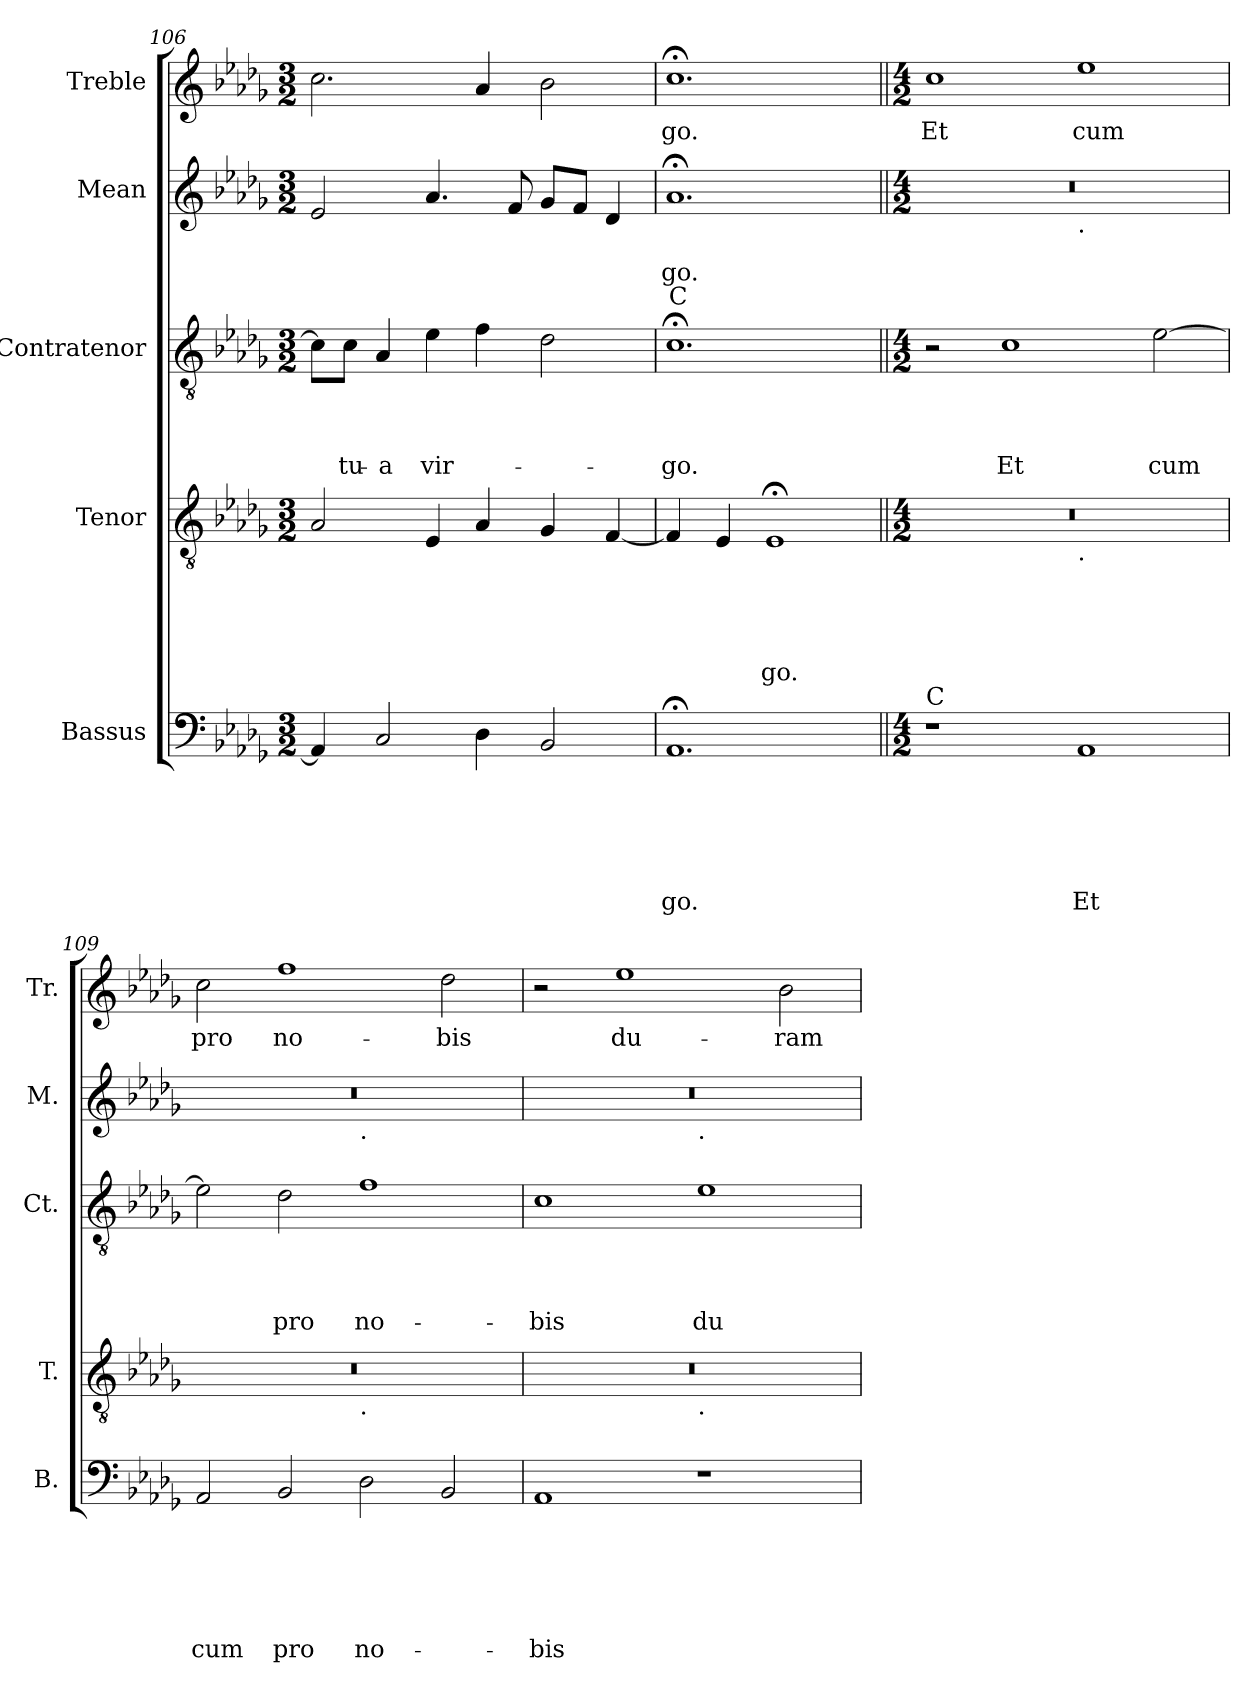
**kern	**text	**text	**text	**text	**text	**text	**kern	**text	**text	**text	**text	**text	**kern	**text	**text	**text	**text	**kern	**text	**text	**text	**kern	**text
*part5	*part5	*part5	*part5	*part5	*part5	*part5	*part4	*part4	*part4	*part4	*part4	*part4	*part3	*part3	*part3	*part3	*part3	*part2	*part2	*part2	*part2	*part1	*part1
*staff5	*staff5	*staff5	*staff5	*staff5	*staff5	*staff5	*staff4	*staff4	*staff4	*staff4	*staff4	*staff4	*staff3	*staff3	*staff3	*staff3	*staff3	*staff2	*staff2	*staff2	*staff2	*staff1	*staff1
*I"Bassus	*	*	*	*	*	*	*I"Tenor	*	*	*	*	*	*I"Contratenor	*	*	*	*	*I"Mean	*	*	*	*I"Treble	*
*I'B.	*	*	*	*	*	*	*I'T.	*	*	*	*	*	*I'Ct.	*	*	*	*	*I'M.	*	*	*	*I'Tr.	*
*clefF4	*	*	*	*	*	*	*clefGv2	*	*	*	*	*	*clefGv2	*	*	*	*	*clefG2	*	*	*	*clefG2	*
*k[b-e-a-d-g-]	*	*	*	*	*	*	*k[b-e-a-d-g-]	*	*	*	*	*	*k[b-e-a-d-g-]	*	*	*	*	*k[b-e-a-d-g-]	*	*	*	*k[b-e-a-d-g-]	*
*D-:	*	*	*	*	*	*	*D-:	*	*	*	*	*	*D-:	*	*	*	*	*D-:	*	*	*	*D-:	*
*M3/2	*	*	*	*	*	*	*M3/2	*	*	*	*	*	*M3/2	*	*	*	*	*M3/2	*	*	*	*M3/2	*
=106	=106	=106	=106	=106	=106	=106	=106	=106	=106	=106	=106	=106	=106	=106	=106	=106	=106	=106	=106	=106	=106	=106	=106
4AA-/]	.	.	.	.	.	.	2A-/	.	.	.	.	.	8c\L]	.	.	.	.	2e-/	.	.	.	2.cc\	.
!	!	!	!	!	!	!	!	!	!	!	!	!	!	!	!	!	!LO:LY:b	!	!	!	!	!	!
.	.	.	.	.	.	.	.	.	.	.	.	.	8c\J	.	.	.	-tu-	.	.	.	.	.	.
!	!	!	!	!	!	!	!	!	!	!	!	!	!	!	!	!	!LO:LY:b:rj	!	!	!	!	!	!
2C/	.	.	.	.	.	.	.	.	.	.	.	.	4A-/	.	.	.	-a	.	.	.	.	.	.
!	!	!	!	!	!	!	!	!	!	!	!	!	!	!	!	!	!LO:LY:b	!	!	!	!	!	!
.	.	.	.	.	.	.	4E-/	.	.	.	.	.	4e-\	.	.	.	vir-	4.a-/	.	.	.	.	.
4D-\	.	.	.	.	.	.	4A-/	.	.	.	.	.	4f\	.	.	.	.	.	.	.	.	4a-/	.
.	.	.	.	.	.	.	.	.	.	.	.	.	.	.	.	.	.	8f/	.	.	.	.	.
2BB-/	.	.	.	.	.	.	4G-/	.	.	.	.	.	2d-\	.	.	.	.	8g-/L	.	.	.	2b-\	.
.	.	.	.	.	.	.	.	.	.	.	.	.	.	.	.	.	.	8f/J	.	.	.	.	.
.	.	.	.	.	.	.	[>4F/	.	.	.	.	.	.	.	.	.	.	4d-/	.	.	.	.	.
!!LO:PB:g=z
=107	=107	=107	=107	=107	=107	=107	=107	=107	=107	=107	=107	=107	=107	=107	=107	=107	=107	=107	=107	=107	=107	=107	=107
!	!	!	!	!	!	!LO:LY:b	!	!	!	!	!	!	!	!	!	!	!LO:LY:b	!	!	!LO:LY:b	!LO:LY:b	!	!LO:LY:b
1.AA-;	.	.	.	.	.	-go.	4F/]	.	.	.	.	.	1.c;<	.	.	.	-go.	1.a-;	.	-go.	C	1.cc;<	-go.
.	.	.	.	.	.	.	4E-/	.	.	.	.	.	.	.	.	.	.	.	.	.	.	.	.
!	!	!	!	!	!	!	!	!	!	!	!	!LO:LY:b	!	!	!	!	!	!	!	!	!	!	!
.	.	.	.	.	.	.	1E-;	.	.	.	.	-go.	.	.	.	.	.	.	.	.	.	.	.
=108||	=108||	=108||	=108||	=108||	=108||	=108||	=108||	=108||	=108||	=108||	=108||	=108||	=108||	=108||	=108||	=108||	=108||	=108||	=108||	=108||	=108||	=108||	=108||
*M4/2	*	*	*	*	*	*	*M4/2	*	*	*	*	*	*M4/2	*	*	*	*	*M4/2	*	*	*	*M4/2	*
!	!	!	!	!	!	!	!	!	!	!	!	!	!	!	!	!	!	!LO:TX:a:t=C	!	!	!	!	!
!	!	!	!	!	!	!	!LO:TX:a:t=C	!	!	!	!	!	!	!	!	!	!	!	!	!	!	!	!
!LO:TX:a:t=C	!	!	!	!	!	!	!	!	!	!	!	!	!	!	!	!	!	!	!	!	!	!	!
!	!	!	!	!	!	!	!	!	!	!	!	!	!	!	!	!	!	!	!	!	!	!	!LO:LY:b
*	*	*	*	*	*	*	*^	*	*	*	*	*	*	*	*	*	*	*^	*	*	*	*	*
1r	.	.	.	.	.	.	0r	1ryy	.	.	.	.	.	2r	.	.	.	.	0r	1ryy	.	.	.	1cc	Et
!	!	!	!	!	!	!	!	!	!	!	!	!	!	!	!	!	!	!LO:LY:b	!	!	!	!	!	!	!
.	.	.	.	.	.	.	.	.	.	.	.	.	.	1c	.	.	.	Et	.	.	.	.	.	.	.
!	!	!	!	!	!	!	!	!	!	!	!	!	!	!	!	!	!	!	!	!LO:TX:b:t=.	!	!	!	!	!
!	!	!	!	!	!	!	!	!LO:TX:b:t=.	!	!	!	!	!	!	!	!	!	!	!	!	!	!	!	!	!
!	!	!	!	!	!	!LO:LY:b	!	!	!	!	!	!	!	!	!	!	!	!	!	!	!	!	!	!	!LO:LY:b
1AA-	.	.	.	.	.	Et	.	1ryy	.	.	.	.	.	.	.	.	.	.	.	1ryy	.	.	.	1ee-	cum
!	!	!	!	!	!	!	!	!	!	!	!	!	!	!	!	!	!	!LO:LY:b	!	!	!	!	!	!	!
.	.	.	.	.	.	.	.	.	.	.	.	.	.	[>2e-\	.	.	.	cum	.	.	.	.	.	.	.
=109	=109	=109	=109	=109	=109	=109	=109	=109	=109	=109	=109	=109	=109	=109	=109	=109	=109	=109	=109	=109	=109	=109	=109	=109	=109
!	!	!	!	!	!	!LO:LY:b	!	!	!	!	!	!	!	!	!	!	!	!	!	!	!	!	!	!	!LO:LY:b
2AA-/	.	.	.	.	.	cum	0r	1ryy	.	.	.	.	.	2e-\]	.	.	.	.	0r	1ryy	.	.	.	2cc\	pro
!	!	!	!	!	!	!LO:LY:b	!	!	!	!	!	!	!	!	!	!	!	!LO:LY:b	!	!	!	!	!	!	!LO:LY:b
2BB-/	.	.	.	.	.	pro	.	.	.	.	.	.	.	2d-\	.	.	.	pro	.	.	.	.	.	1ff	no-
!	!	!	!	!	!	!	!	!	!	!	!	!	!	!	!	!	!	!	!	!LO:TX:b:t=.	!	!	!	!	!
!	!	!	!	!	!	!	!	!LO:TX:b:t=.	!	!	!	!	!	!	!	!	!	!	!	!	!	!	!	!	!
!	!	!	!	!	!	!LO:LY:b	!	!	!	!	!	!	!	!	!	!	!	!LO:LY:b	!	!	!	!	!	!	!
2D-\	.	.	.	.	.	no-	.	1ryy	.	.	.	.	.	1f	.	.	.	no-	.	1ryy	.	.	.	.	.
!	!	!	!	!	!	!	!	!	!	!	!	!	!	!	!	!	!	!	!	!	!	!	!	!	!LO:LY:b
2BB-/	.	.	.	.	.	.	.	.	.	.	.	.	.	.	.	.	.	.	.	.	.	.	.	2dd-\	-bis
=110	=110	=110	=110	=110	=110	=110	=110	=110	=110	=110	=110	=110	=110	=110	=110	=110	=110	=110	=110	=110	=110	=110	=110	=110	=110
!	!	!	!	!	!	!LO:LY:b	!	!	!	!	!	!	!	!	!	!	!	!LO:LY:b	!	!	!	!	!	!	!
1AA-	.	.	.	.	.	-bis	0r	1ryy	.	.	.	.	.	1c	.	.	.	-bis	0r	1ryy	.	.	.	2r	.
!	!	!	!	!	!	!	!	!	!	!	!	!	!	!	!	!	!	!	!	!	!	!	!	!	!LO:LY:b
.	.	.	.	.	.	.	.	.	.	.	.	.	.	.	.	.	.	.	.	.	.	.	.	1ee-	du-
!	!	!	!	!	!	!	!	!	!	!	!	!	!	!	!	!	!	!	!	!LO:TX:b:t=.	!	!	!	!	!
!	!	!	!	!	!	!	!	!LO:TX:b:t=.	!	!	!	!	!	!	!	!	!	!	!	!	!	!	!	!	!
!	!	!	!	!	!	!	!	!	!	!	!	!	!	!	!	!	!	!LO:LY:b	!	!	!	!	!	!	!
1r	.	.	.	.	.	.	.	1ryy	.	.	.	.	.	1e-	.	.	.	du-	.	1ryy	.	.	.	.	.
!	!	!	!	!	!	!	!	!	!	!	!	!	!	!	!	!	!	!	!	!	!	!	!	!	!LO:LY:b
.	.	.	.	.	.	.	.	.	.	.	.	.	.	.	.	.	.	.	.	.	.	.	.	2b-\	-ram
*	*	*	*	*	*	*	*v	*v	*	*	*	*	*	*	*	*	*	*	*v	*v	*	*	*	*	*
=	=	=	=	=	=	=	=	=	=	=	=	=	=	=	=	=	=	=	=	=	=	=	=
*-	*-	*-	*-	*-	*-	*-	*-	*-	*-	*-	*-	*-	*-	*-	*-	*-	*-	*-	*-	*-	*-	*-	*-
